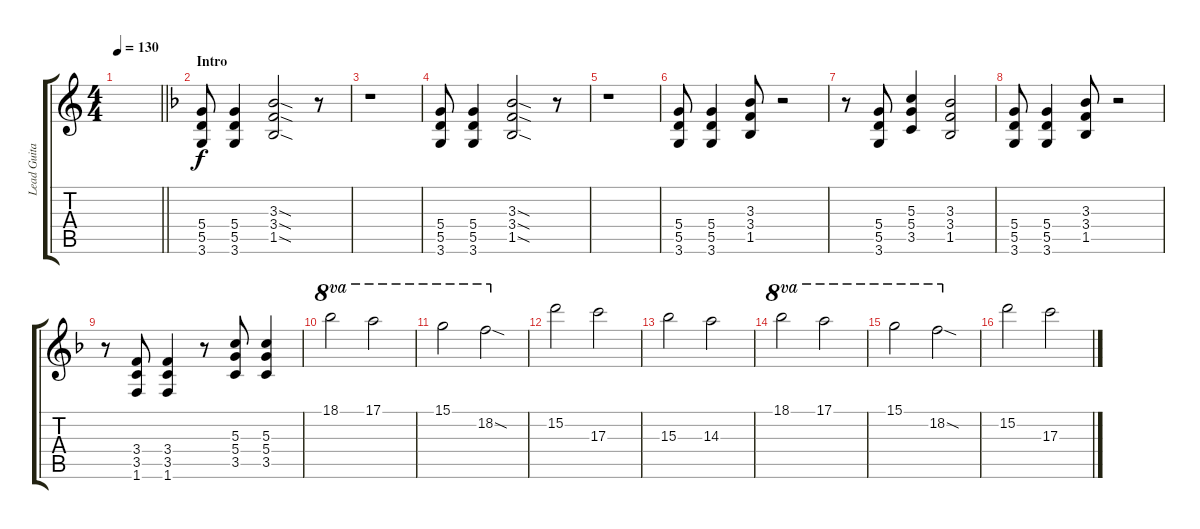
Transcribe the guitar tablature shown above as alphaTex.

\track ("Lead Guitar - Aldo Nova" "Lead Guita") {instrument distortionguitar}
\staff {score tabs}
\tuning (E4 B3 G3 D3 A2 E2) {hide}
\ts (4 4)
\tempo 130
\clef g2
\barLineRight lightlight
\ks c
|
\section ("" "Intro")
\ks f
(5.4 5.5 3.6).8 (5.4 5.5 3.6).4 (3.3{sod} 3.4{sod} 1.5{sod}).2 r.8 |
r.1 |
(5.4 5.5 3.6).8 (5.4 5.5 3.6).4 (3.3{sod} 3.4{sod} 1.5{sod}).2 r.8 |
r.1 |
(5.4 5.5 3.6).8 (5.4 5.5 3.6).4 (3.3 3.4 1.5).8 r.2 |
r.8 (5.4 5.5 3.6).8 (5.3 5.4 3.5).4 (3.3 3.4 1.5).2 |
(5.4 5.5 3.6).8 (5.4 5.5 3.6).4 (3.3 3.4 1.5).8 r.2 |
r.8 (3.4 3.5 1.6).8 (3.4 3.5 1.6).4 r.8 (5.3 5.4 3.5).8 (5.3 5.4 3.5).4 |
18.1.2{ot 8va} 17.1.2{ot 8va} |
15.1.2{ot 8va} 18.2{sod}.2{ot 8va} |
15.2.2 17.3.2 |
15.3.2 14.3.2 |
18.1.2{ot 8va} 17.1.2{ot 8va} |
15.1.2{ot 8va} 18.2{sod}.2{ot 8va} |
15.2.2 17.3.2
